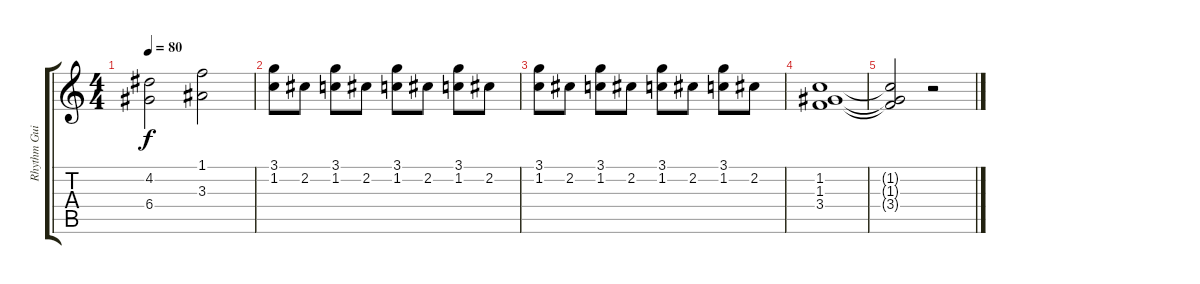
\track ("Rhythm Guitar 2" "Rhythm Gui") {instrument acousticguitarsteel}
\staff {score tabs}
\tuning (E4 B3 G3 D3 A2 E2) {hide}
\ts (4 4)
\tempo 80
\clef g2
\ks c
(4.2 6.4).2{dy f} (1.1 3.3).2 |
(3.1 1.2).8 2.2.8 (3.1 1.2).8 2.2.8 (3.1 1.2).8 2.2.8 (3.1 1.2).8 2.2.8 |
(3.1 1.2).8 2.2.8 (3.1 1.2).8 2.2.8 (3.1 1.2).8 2.2.8 (3.1 1.2).8 2.2.8 |
(1.2 1.3 3.4).1 |
(1.2{t} 1.3{t} 3.4{t}).2 r.2
